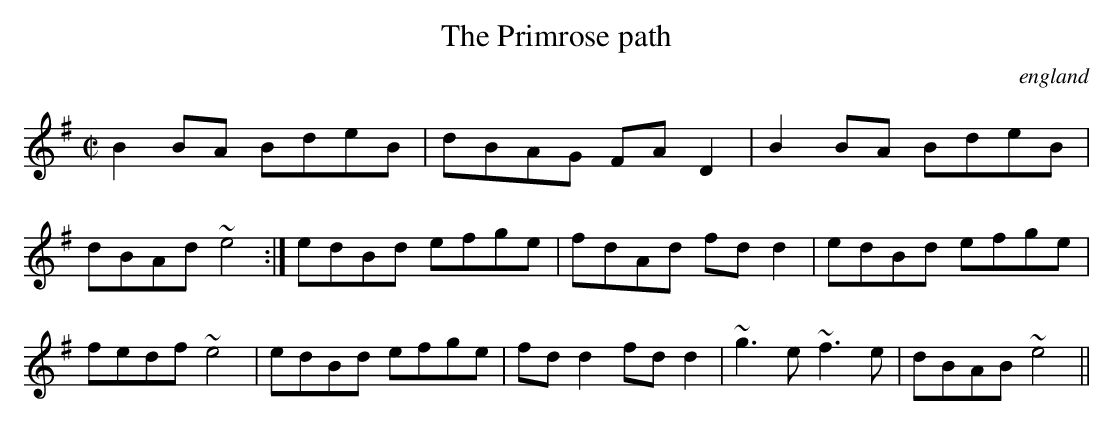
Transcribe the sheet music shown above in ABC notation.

X:1
T:Primrose path, The
O:england
M:C|
K:Em
B2 BA BdeB|dBAG FA D2|B2 BA BdeB|dBAd ~e4:|\
edBd efge|fdAd fd d2|edBd efge|fedf ~e4|\
edBd efge|fdd2 fdd2|~g3e ~f3e|dBAB ~e4||
